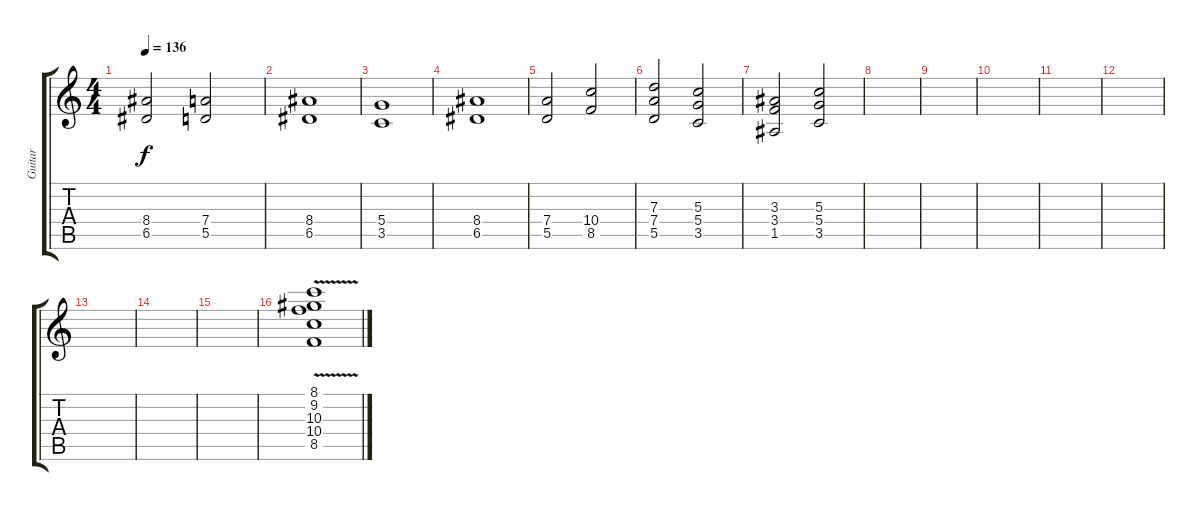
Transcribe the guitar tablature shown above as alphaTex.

\track ("Guitar" "Guitar") {instrument distortionguitar}
\staff {score tabs}
\tuning (E4 B3 G3 D3 A2 E2) {hide}
\ts (4 4)
\tempo 136
\clef g2
\ks c
(8.4 6.5).2{dy f} (7.4 5.5).2 |
(8.4 6.5).1 |
(5.4 3.5).1 |
(8.4 6.5).1 |
(7.4 5.5).2 (10.4 8.5).2 |
(7.3 7.4 5.5).2 (5.3 5.4 3.5).2 |
(3.3 3.4 1.5).2 (5.3 5.4 3.5).2 |
|
|
|
|
|
|
|
|
(8.1{v} 9.2 10.3 10.4 8.5{v}).1
